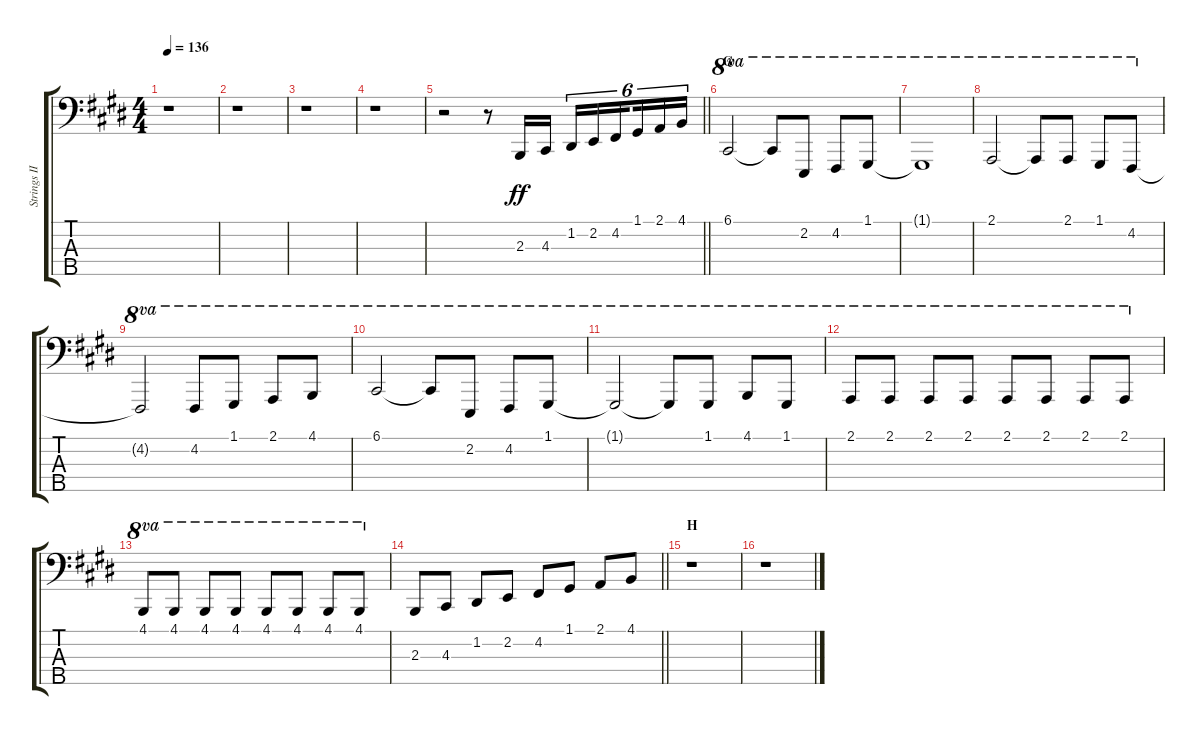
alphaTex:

\track ("Strings II" "Strings II") {instrument stringensemble1}
\staff {score tabs}
\tuning (G2 D2 A1 E1 B0) {hide}
\ts (4 4)
\tempo 136
\clef f4
\ks e
r.1{dy ff} |
r.1 |
r.1 |
r.1 |
\barLineRight lightlight
r.2 r.8 2.3.16 4.3.16 1.2.16{tu (6 4)} 2.2.16{tu (6 4)} 4.2.16{tu (6 4) beam splitsecondary} 1.1.16{tu (6 4)} 2.1.16{tu (6 4)} 4.1.16{tu (6 4)} |
\section ("" "G")
6.1.2{ot 8va} 6.1{t}.8{ot 8va} 2.2.8{ot 8va} 4.2.8{ot 8va} 1.1.8{ot 8va} |
1.1{t}.1{ot 8va} |
2.1.2{ot 8va} 2.1{t}.8{ot 8va} 2.1.8{ot 8va} 1.1.8{ot 8va} 4.2.8{ot 8va} |
4.2{t}.2{ot 8va} 4.2.8{ot 8va} 1.1.8{ot 8va} 2.1.8{ot 8va} 4.1.8{ot 8va} |
6.1.2{ot 8va} 6.1{t}.8{ot 8va} 2.2.8{ot 8va} 4.2.8{ot 8va} 1.1.8{ot 8va} |
1.1{t}.2{ot 8va} 1.1{t}.8{ot 8va} 1.1.8{ot 8va} 4.1.8{ot 8va} 1.1.8{ot 8va} |
2.1.8{ot 8va} 2.1.8{ot 8va} 2.1.8{ot 8va} 2.1.8{ot 8va} 2.1.8{ot 8va} 2.1.8{ot 8va} 2.1.8{ot 8va} 2.1.8{ot 8va} |
4.1.8{ot 8va} 4.1.8{ot 8va} 4.1.8{ot 8va} 4.1.8{ot 8va} 4.1.8{ot 8va} 4.1.8{ot 8va} 4.1.8{ot 8va} 4.1.8{ot 8va} |
\barLineRight lightlight
2.3.8 4.3.8 1.2.8 2.2.8 4.2.8 1.1.8 2.1.8 4.1.8 |
\section ("" "H")
r.1 |
r.1
